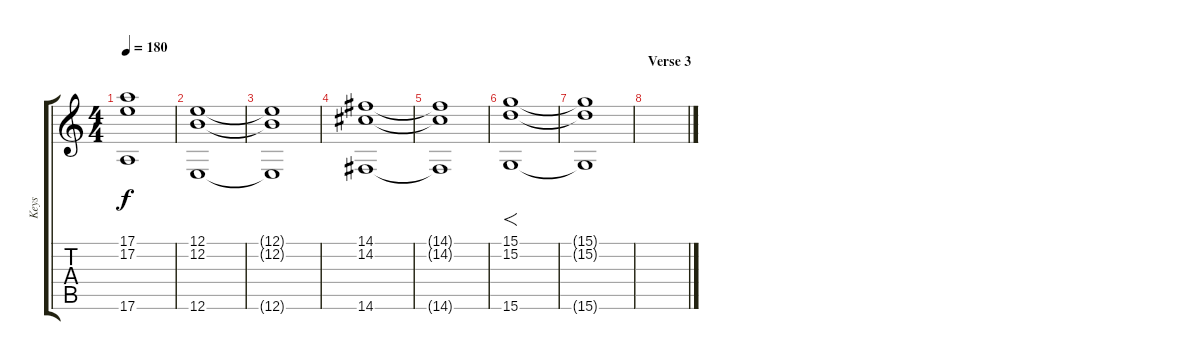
\track ("Keys" "Keys") {instrument pad4choir}
\staff {score tabs}
\tuning (E4 B3 G3 D3 A2 E2) {hide}
\ts (4 4)
\tempo 180
\clef g2
\ks c
(17.1{t} 17.2{t} 17.6{t}).1{dy f} |
(12.1 12.2 12.6).1 |
(12.1{t} 12.2{t} 12.6{t}).1 |
(14.1 14.2 14.6).1 |
(14.1{t} 14.2{t} 14.6{t}).1 |
(15.1 15.2 15.6).1{f} |
(15.1{t} 15.2{t} 15.6{t}).1 |
\section ("" "Verse 3")
